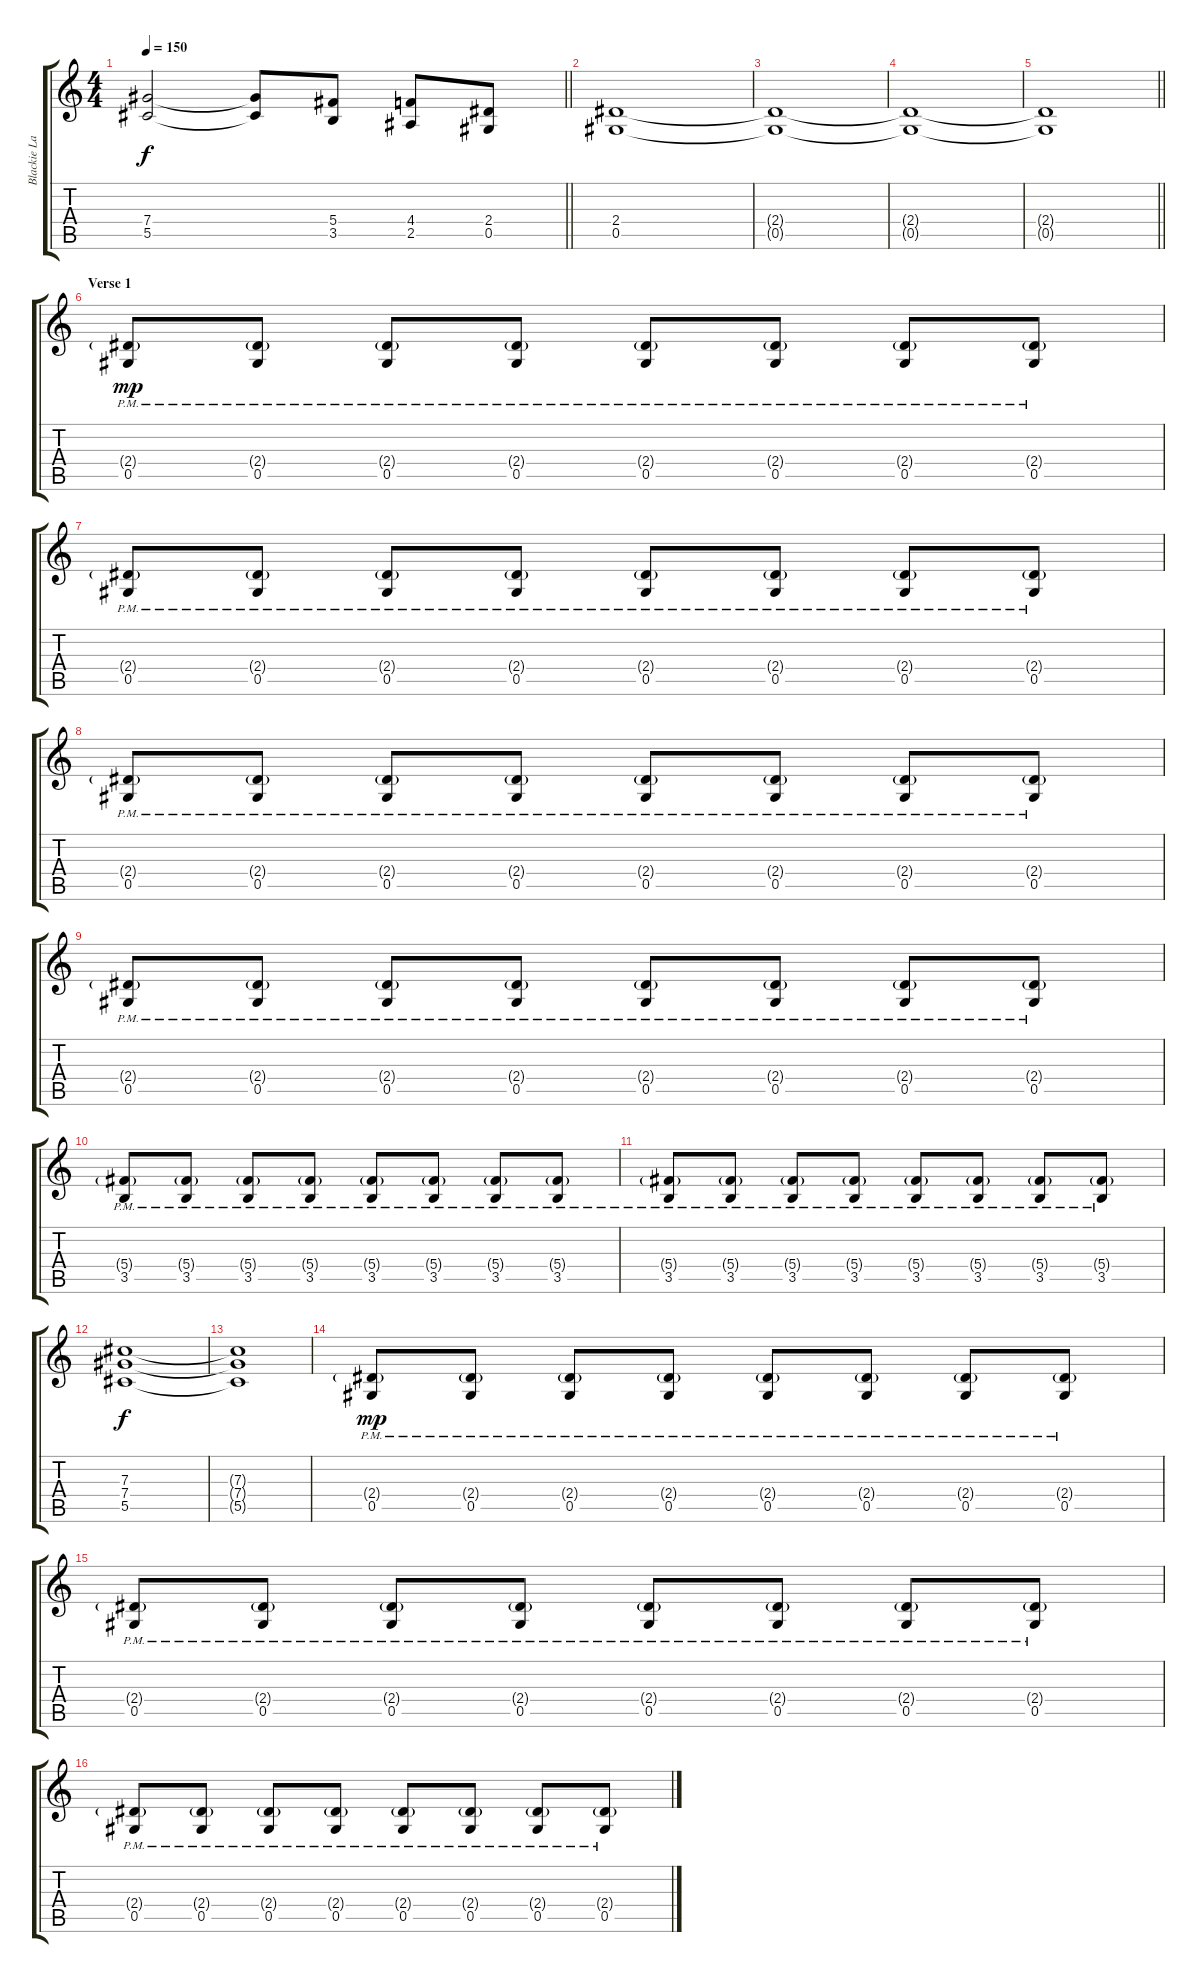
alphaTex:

\track ("Blackie Lawless" "Blackie La") {instrument distortionguitar}
\staff {score tabs}
\tuning (Eb4 Bb3 Gb3 Db3 Ab2 Eb2) {hide}
\ts (4 4)
\tempo 150
\clef g2
\barLineRight lightlight
\ks c
(7.4{t} 5.5{t}).2{dy f} (7.4{t} 5.5{t}).8 (5.4 3.5).8 (4.4 2.5).8 (2.4 0.5).8 |
(2.4 0.5).1 |
(2.4{t} 0.5{t}).1 |
(2.4{t} 0.5{t}).1 |
\barLineRight lightlight
(2.4{t} 0.5{t}).1 |
\section ("" "Verse 1")
(2.4{g pm} 0.5{pm}).8{dy mp} (2.4{g pm} 0.5{pm}).8 (2.4{g pm} 0.5{pm}).8 (2.4{g pm} 0.5{pm}).8 (2.4{g pm} 0.5{pm}).8 (2.4{g pm} 0.5{pm}).8 (2.4{g pm} 0.5{pm}).8 (2.4{g pm} 0.5{pm}).8 |
(2.4{g pm} 0.5{pm}).8 (2.4{g pm} 0.5{pm}).8 (2.4{g pm} 0.5{pm}).8 (2.4{g pm} 0.5{pm}).8 (2.4{g pm} 0.5{pm}).8 (2.4{g pm} 0.5{pm}).8 (2.4{g pm} 0.5{pm}).8 (2.4{g pm} 0.5{pm}).8 |
(2.4{g pm} 0.5{pm}).8 (2.4{g pm} 0.5{pm}).8 (2.4{g pm} 0.5{pm}).8 (2.4{g pm} 0.5{pm}).8 (2.4{g pm} 0.5{pm}).8 (2.4{g pm} 0.5{pm}).8 (2.4{g pm} 0.5{pm}).8 (2.4{g pm} 0.5{pm}).8 |
(2.4{g pm} 0.5{pm}).8 (2.4{g pm} 0.5{pm}).8 (2.4{g pm} 0.5{pm}).8 (2.4{g pm} 0.5{pm}).8 (2.4{g pm} 0.5{pm}).8 (2.4{g pm} 0.5{pm}).8 (2.4{g pm} 0.5{pm}).8 (2.4{g pm} 0.5{pm}).8 |
(5.4{g pm} 3.5{pm}).8 (5.4{g pm} 3.5{pm}).8 (5.4{g pm} 3.5{pm}).8 (5.4{g pm} 3.5{pm}).8 (5.4{g pm} 3.5{pm}).8 (5.4{g pm} 3.5{pm}).8 (5.4{g pm} 3.5{pm}).8 (5.4{g pm} 3.5{pm}).8 |
(5.4{g pm} 3.5{pm}).8 (5.4{g pm} 3.5{pm}).8 (5.4{g pm} 3.5{pm}).8 (5.4{g pm} 3.5{pm}).8 (5.4{g pm} 3.5{pm}).8 (5.4{g pm} 3.5{pm}).8 (5.4{g pm} 3.5{pm}).8 (5.4{g pm} 3.5{pm}).8 |
(7.3 7.4 5.5).1{dy f} |
(7.3{t} 7.4{t} 5.5{t}).1 |
(2.4{g pm} 0.5{pm}).8{dy mp} (2.4{g pm} 0.5{pm}).8 (2.4{g pm} 0.5{pm}).8 (2.4{g pm} 0.5{pm}).8 (2.4{g pm} 0.5{pm}).8 (2.4{g pm} 0.5{pm}).8 (2.4{g pm} 0.5{pm}).8 (2.4{g pm} 0.5{pm}).8 |
(2.4{g pm} 0.5{pm}).8 (2.4{g pm} 0.5{pm}).8 (2.4{g pm} 0.5{pm}).8 (2.4{g pm} 0.5{pm}).8 (2.4{g pm} 0.5{pm}).8 (2.4{g pm} 0.5{pm}).8 (2.4{g pm} 0.5{pm}).8 (2.4{g pm} 0.5{pm}).8 |
(2.4{g pm} 0.5{pm}).8 (2.4{g pm} 0.5{pm}).8 (2.4{g pm} 0.5{pm}).8 (2.4{g pm} 0.5{pm}).8 (2.4{g pm} 0.5{pm}).8 (2.4{g pm} 0.5{pm}).8 (2.4{g pm} 0.5{pm}).8 (2.4{g pm} 0.5{pm}).8
